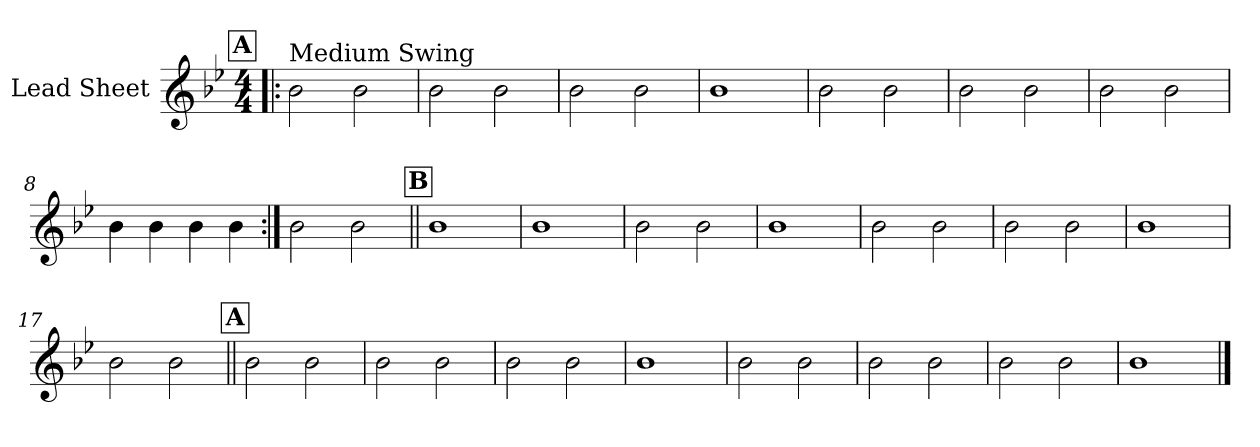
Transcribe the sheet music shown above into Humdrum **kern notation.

**kern
*part1
*staff1
*I"Lead Sheet
*clefG2
*k[b-e-]
*B-:
*M4/4
!!LO:REH:place=s1:a:fs=14:t=A
=1!|:
!LO:TX:a:t=Medium Swing
2b-\
2b-\
=2
2b-\
2b-\
=3
2b-\
2b-\
=4
1b-
!!LO:LB:g=z
=5
2b-\
2b-\
=6
2b-\
2b-\
=7
2b-\
2b-\
=8
4b-\
4b-\
4b-\
4b-\
!!LO:LB:g=z
=9:|!
2b-\
2b-\
!!LO:LB:g=z
!!LO:REH:place=s1:a:fs=14:t=B
=10||
1b-
=11
1b-
=12
2b-\
2b-\
=13
1b-
!!LO:LB:g=z
=14
2b-\
2b-\
=15
2b-\
2b-\
=16
1b-
=17
2b-\
2b-\
!!LO:LB:g=z
!!LO:REH:place=s1:a:fs=14:t=A
=18||
2b-\
2b-\
=19
2b-\
2b-\
=20
2b-\
2b-\
=21
1b-
!!LO:LB:g=z
=22
2b-\
2b-\
=23
2b-\
2b-\
=24
2b-\
2b-\
=25
1b-
==
*-
